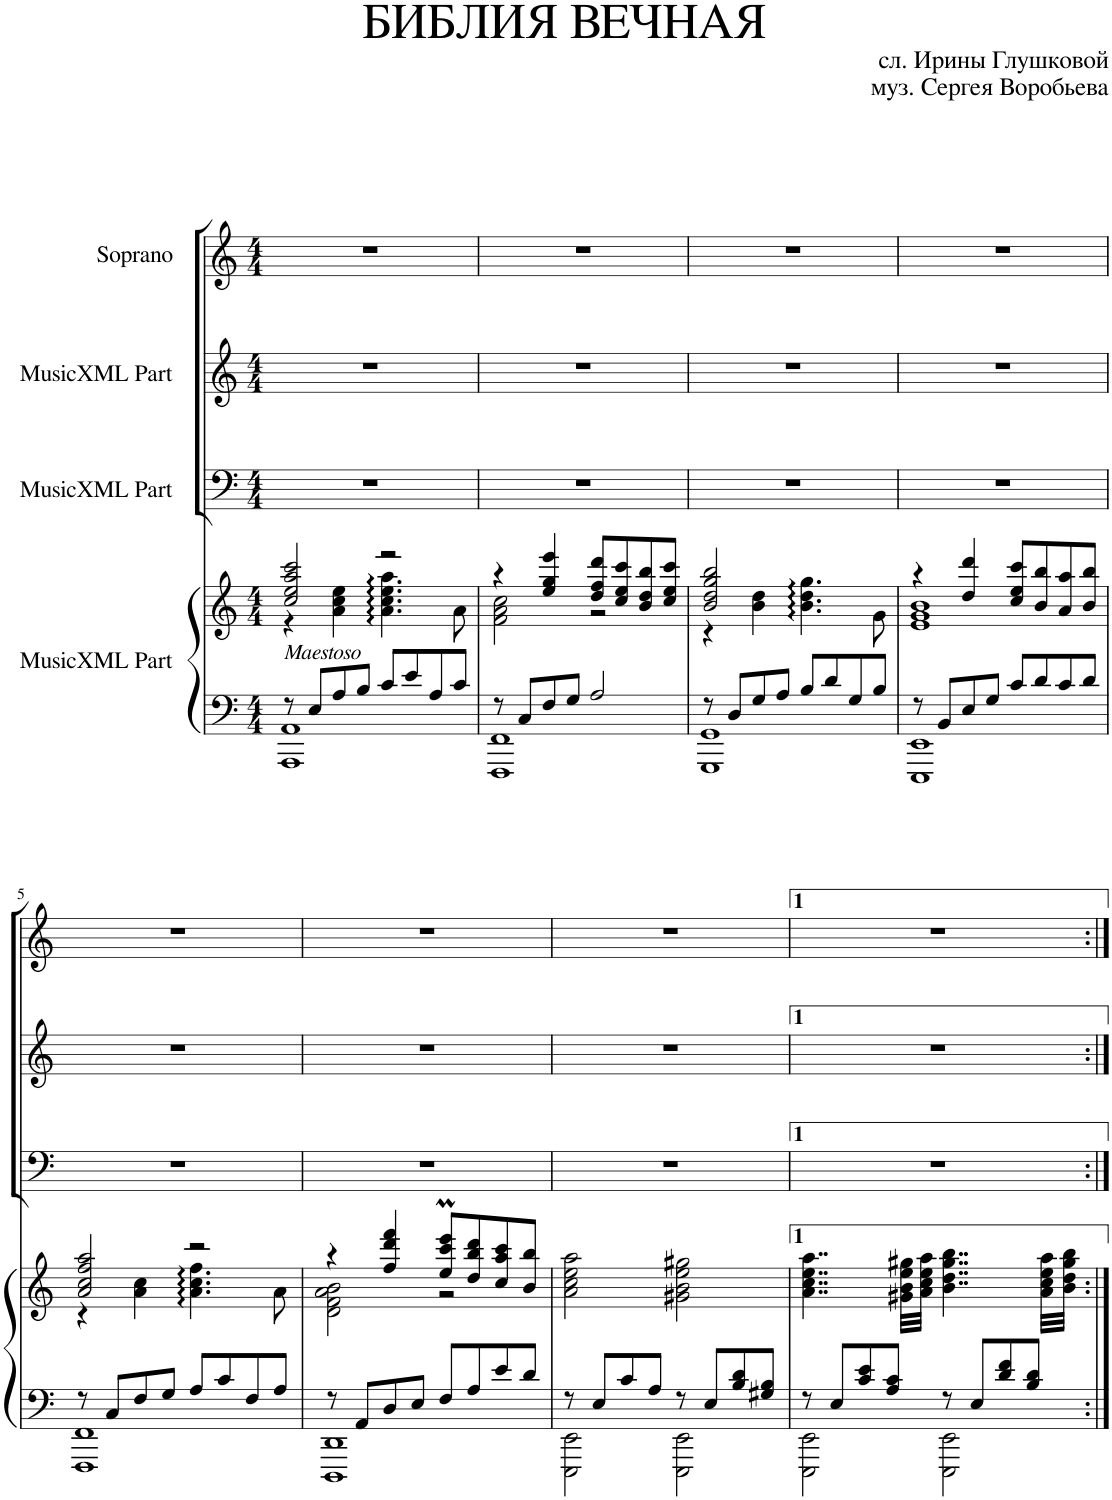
**kern	**kern	**kern	**kern	**kern
*part4	*part4	*part3	*part2	*part1
*staff5	*staff4	*staff3	*staff2	*staff1
*	*	*	*	*I"Soprano
*clefF4	*clefG2	*clefF4	*clefG2	*clefG2
*k[]	*k[]	*k[]	*k[]	*k[]
*M4/4	*M4/4	*M4/4	*M4/4	*M4/4
=1	=1	=1	=1	=1
*^	*^	*	*	*
!	!	!LO:TX:b:i:t=Maestoso	!	!	!	!
8r	1AAA 1AA	2cc/ 2ee/ 2aa/ 2ccc/	4r	1r	1r	1r
8E/L	.	.	.	.	.	.
8A/	.	.	4a\ 4cc\ 4ee\	.	.	.
8B/J	.	.	.	.	.	.
8c/L	.	2r	4.a\ 4.cc\ 4.ee\ 4.aa\	.	.	.
8e/	.	.	.	.	.	.
8A/	.	.	.	.	.	.
8c/J	.	.	8a\	.	.	.
=2	=2	=2	=2	=2	=2	=2
8r	1FFF 1FF	4r	2f\ 2a\ 2cc\	1r	1r	1r
8C/L	.	.	.	.	.	.
8F/	.	4ee/ 4gg/ 4eee/	.	.	.	.
8G/J	.	.	.	.	.	.
2A/	.	8dd/ 8ff/ 8ddd/L	2r	.	.	.
.	.	8cc/ 8ee/ 8ccc/	.	.	.	.
.	.	8b/ 8dd/ 8bb/	.	.	.	.
.	.	8cc/ 8ee/ 8ccc/J	.	.	.	.
=3	=3	=3	=3	=3	=3	=3
8r	1GGG 1GG	2b/ 2dd/ 2gg/ 2bb/	4r	1r	1r	1r
8D/L	.	.	.	.	.	.
8G/	.	.	4b\ 4dd\	.	.	.
8A/J	.	.	.	.	.	.
8B/L	.	2ryy	4.b\ 4.dd\ 4.gg\	.	.	.
8d/	.	.	.	.	.	.
8G/	.	.	.	.	.	.
8B/J	.	.	8g\	.	.	.
=4	=4	=4	=4	=4	=4	=4
8r	1EEE 1EE	4r	1e 1g 1b	1r	1r	1r
8BB/L	.	.	.	.	.	.
8E/	.	4dd/ 4ddd/	.	.	.	.
8G/J	.	.	.	.	.	.
8c/L	.	8cc/ 8ee/ 8ccc/L	.	.	.	.
8d/	.	8b/ 8bb/	.	.	.	.
8c/	.	8a/ 8aa/	.	.	.	.
8d/J	.	8b/ 8bb/J	.	.	.	.
!!LO:LB:g=z
=5	=5	=5	=5	=5	=5	=5
8r	1FFF 1FF	2a/ 2cc/ 2ff/ 2aa/	4r	1r	1r	1r
8C/L	.	.	.	.	.	.
8F/	.	.	4a\ 4cc\	.	.	.
8G/J	.	.	.	.	.	.
8A/L	.	2r	4.a\ 4.cc\ 4.ff\	.	.	.
8c/	.	.	.	.	.	.
8F/	.	.	.	.	.	.
8A/J	.	.	8a\	.	.	.
=6	=6	=6	=6	=6	=6	=6
8r	1DDD 1DD	4r	2d\ 2f\ 2a\ 2b\	1r	1r	1r
8AA/L	.	.	.	.	.	.
8D/	.	4ff/ 4ddd/ 4fff/	.	.	.	.
8E/J	.	.	.	.	.	.
8F/L	.	8ee/M 8ccc/M 8eee/ML	2r	.	.	.
8A/	.	8dd/ 8bb/ 8ddd/	.	.	.	.
8e/	.	8cc/ 8aa/ 8ccc/	.	.	.	.
8d/J	.	8b/ 8bb/J	.	.	.	.
*	*	*v	*v	*	*	*
=7	=7	=7	=7	=7	=7
8r	2EEE\ 2EE\	2a\ 2cc\ 2ee\ 2aa\	1r	1r	1r
8E/L	.	.	.	.	.
8c/	.	.	.	.	.
8A/J	.	.	.	.	.
8r	2EEE\ 2EE\	2g#X\ 2b\ 2ee\ 2gg#X\	.	.	.
8E/L	.	.	.	.	.
8B/ 8d/	.	.	.	.	.
8G#X/ 8B/J	.	.	.	.	.
=8	=8	=8	=8	=8	=8
8r	2EEE\ 2EE\	4..a\ 4..cc\ 4..ee\ 4..aa\	1r	1r	1r
8E/L	.	.	.	.	.
8c/ 8e/	.	.	.	.	.
8A/ 8c/J	.	.	.	.	.
.	.	32g#X\ 32b\ 32ee\ 32gg#X\LLL	.	.	.
.	.	32a\ 32cc\ 32ee\ 32aa\JJJ	.	.	.
8r	2EEE\ 2EE\	4..b\ 4..dd\ 4..gg#\ 4..bb\	.	.	.
8E/L	.	.	.	.	.
8d/ 8f/	.	.	.	.	.
8B/ 8d/J	.	.	.	.	.
.	.	32a\ 32cc\ 32ee\ 32aa\LLL	.	.	.
.	.	32b\ 32dd\ 32gg#\ 32bb\JJJ	.	.	.
*v	*v	*	*	*	*
=:|!	=:|!	=:|!	=:|!	=:|!
*-	*-	*-	*-	*-
